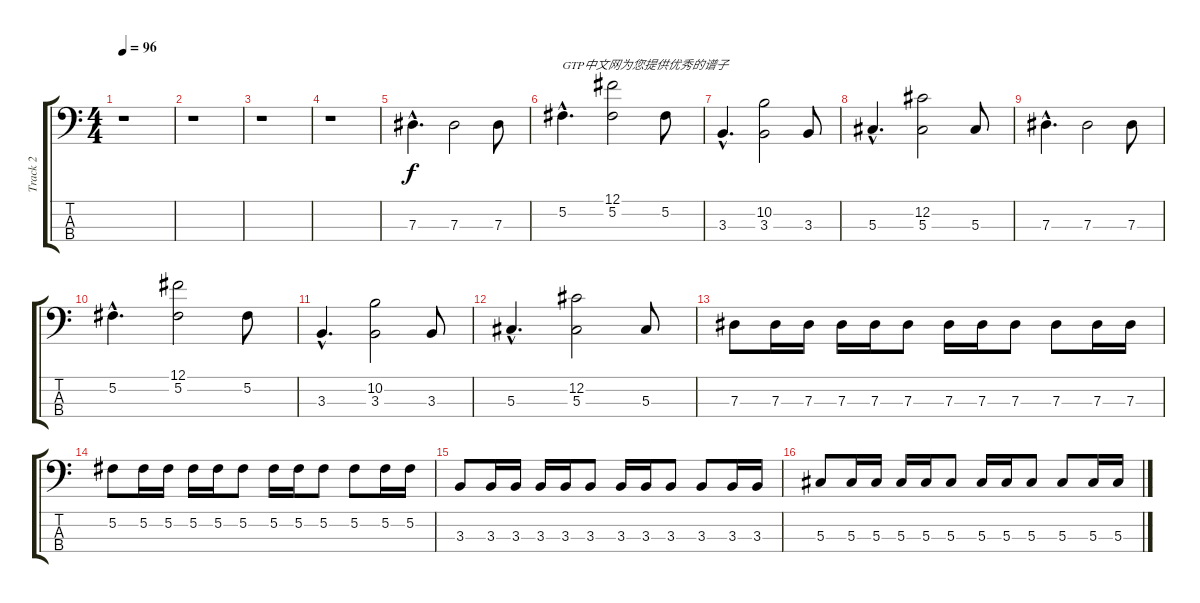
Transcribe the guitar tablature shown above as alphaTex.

\track ("Track 2" "Track 2") {instrument electricbassfinger}
\staff {score tabs}
\tuning (Gb2 Db2 Ab1 Db1) {hide}
\ts (4 4)
\tempo 96
\clef f4
\ks c
r.1{dy f instrument electricbassfinger} |
r.1 |
r.1 |
r.1 |
7.3{hac}.4{d} 7.3.2 7.3.8 |
5.2{hac}.4{d txt "GTP中文网为您提供优秀的谱子"} (12.1 5.2).2 5.2.8 |
3.3{hac}.4{d} (10.2 3.3).2 3.3.8 |
5.3{hac}.4{d} (12.2 5.3).2 5.3.8 |
7.3{hac}.4{d} 7.3.2 7.3.8 |
5.2{hac}.4{d} (12.1 5.2).2 5.2.8 |
3.3{hac}.4{d} (10.2 3.3).2 3.3.8 |
5.3{hac}.4{d} (12.2 5.3).2 5.3.8 |
7.3.8 7.3.16 7.3.16 7.3.16 7.3.16 7.3.8 7.3.16 7.3.16 7.3.8 7.3.8 7.3.16 7.3.16 |
5.2.8 5.2.16 5.2.16 5.2.16 5.2.16 5.2.8 5.2.16 5.2.16 5.2.8 5.2.8 5.2.16 5.2.16 |
3.3.8 3.3.16 3.3.16 3.3.16 3.3.16 3.3.8 3.3.16 3.3.16 3.3.8 3.3.8 3.3.16 3.3.16 |
5.3.8 5.3.16 5.3.16 5.3.16 5.3.16 5.3.8 5.3.16 5.3.16 5.3.8 5.3.8 5.3.16 5.3.16
